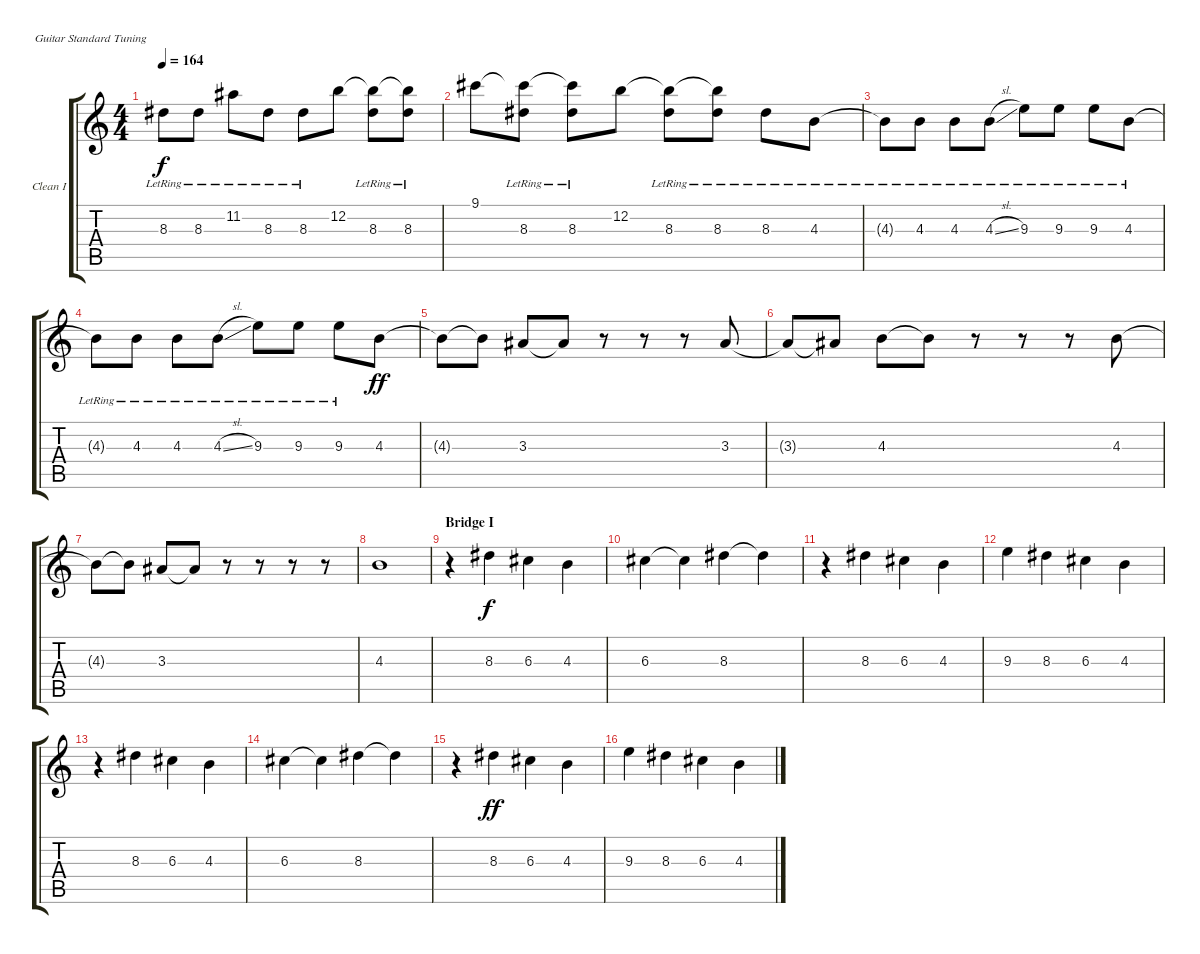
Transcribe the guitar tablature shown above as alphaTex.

\defaultSystemsLayout 4
\bracketExtendMode groupsimilarinstruments
\firstSystemTrackNameOrientation horizontal
\otherSystemsTrackNameOrientation horizontal
\track ("Clean I" "Clean I") {instrument electricguitarclean}
\staff {score tabs}
\tuning (E4 B3 G3 D3 A2 E2)
\ts (4 4)
\tempo 164
\clef g2
\ks c
8.3{lr t}.8{dy f} 8.3{lr}.8 11.2{lr}.8 8.3{lr}.8 8.3{lr}.8 12.2.8 (8.3{lr} 12.2{t}).8 (8.3{lr} 12.2{t}).8 |
9.1.8 (8.3{lr} 9.1{t}).8 (8.3{lr} 9.1{t}).8 12.2.8 (8.3{lr} 12.2{t}).8 (8.3{lr} 12.2{t}).8 8.3{lr}.8 4.3{lr}.8 |
4.3{lr t}.8 4.3{lr}.8 4.3{lr}.8 4.3{sl lr}.8 9.3{lr}.8 9.3{lr}.8 9.3{lr}.8 4.3{lr}.8 |
4.3{lr t}.8 4.3{lr}.8 4.3{lr}.8 4.3{sl lr}.8 9.3{lr}.8 9.3{lr}.8 9.3{lr}.8 4.3.8{dy ff} |
4.3{t}.8 4.3{t}.8 3.3.8 3.3{t}.8 r.8 r.8 r.8 3.3.8 |
3.3{t}.8 3.3{t}.8 4.3.8 4.3{t}.8 r.8 r.8 r.8 4.3.8 |
4.3{t}.8 4.3{t}.8 3.3.8 3.3{t}.8 r.8 r.8 r.8 r.8 |
4.3.1 |
\section ("" "Bridge I")
r.4 8.3.4{dy f} 6.3.4 4.3.4 |
6.3.4 6.3{t}.4 8.3.4 8.3{t}.4 |
r.4 8.3.4 6.3.4 4.3.4 |
9.3.4 8.3.4 6.3.4 4.3.4 |
r.4 8.3.4 6.3.4 4.3.4 |
6.3.4 6.3{t}.4 8.3.4 8.3{t}.4 |
r.4 8.3.4{dy ff} 6.3.4 4.3.4 |
9.3.4 8.3.4 6.3.4 4.3.4
